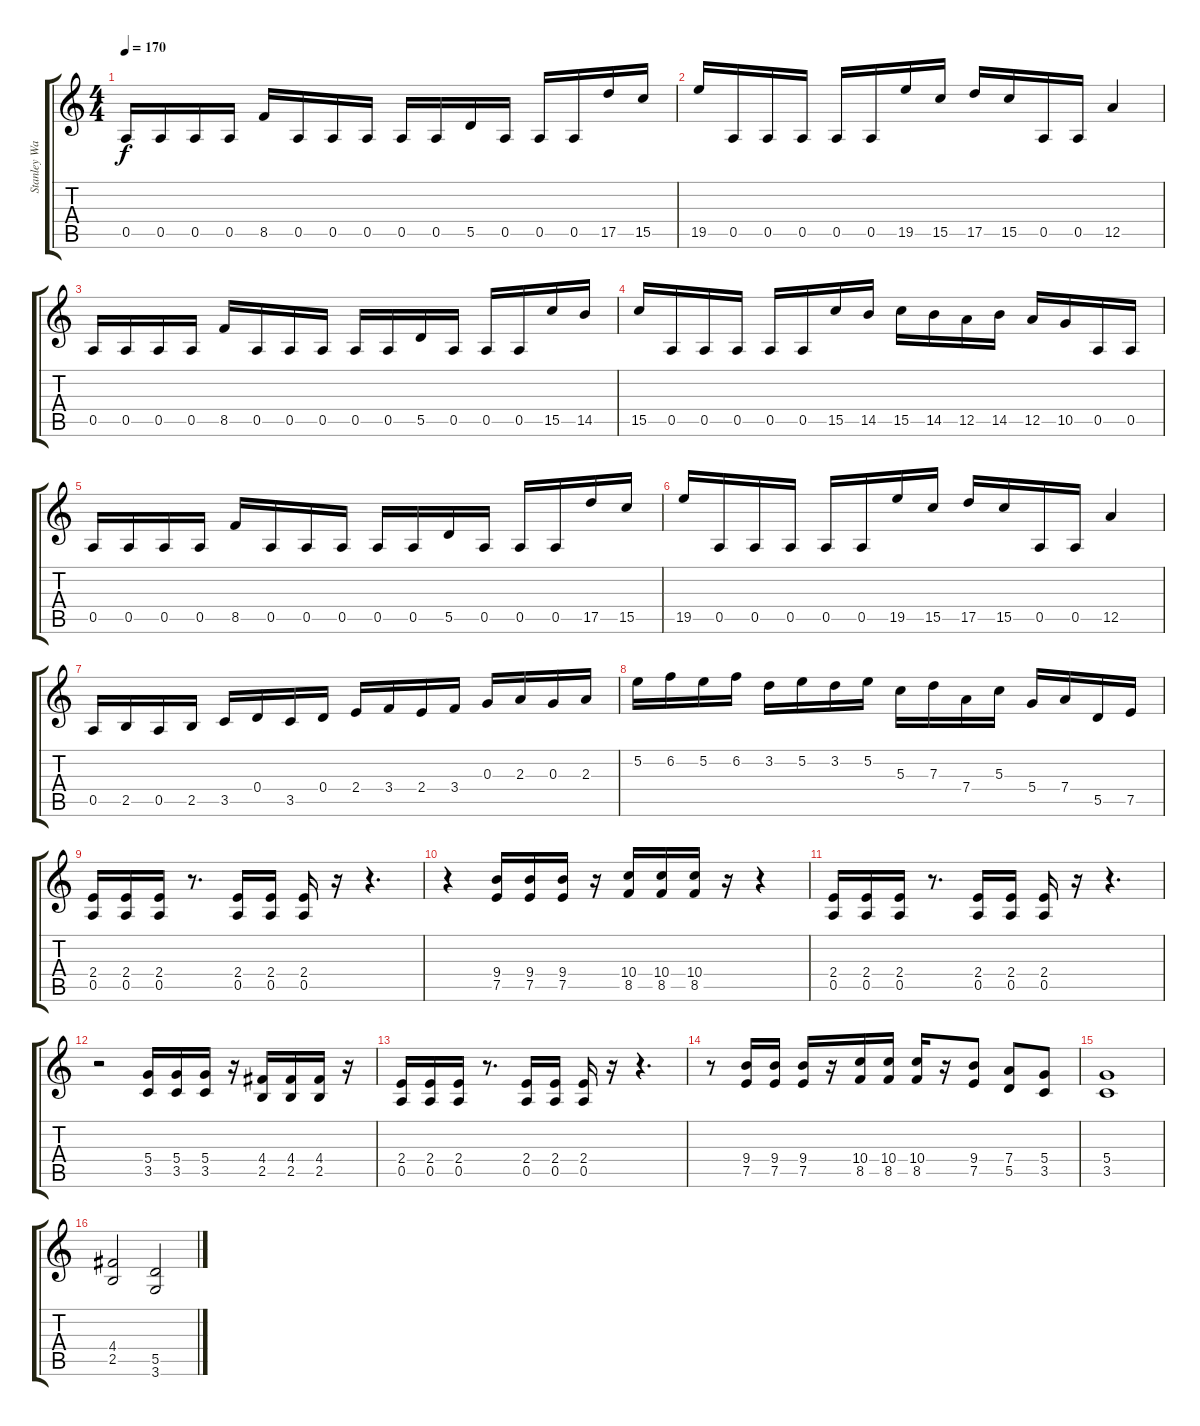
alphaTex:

\track ("Stanley Wagner" "Stanley Wa") {instrument overdrivenguitar}
\staff {score tabs}
\tuning (E4 B3 G3 D3 A2 E2) {hide}
\ts (4 4)
\tempo 170
\clef g2
\ks c
0.5.16{dy f} 0.5.16 0.5.16 0.5.16 8.5.16 0.5.16 0.5.16 0.5.16 0.5.16 0.5.16 5.5.16 0.5.16 0.5.16 0.5.16 17.5.16 15.5.16 |
19.5.16 0.5.16 0.5.16 0.5.16 0.5.16 0.5.16 19.5.16 15.5.16 17.5.16 15.5.16 0.5.16 0.5.16 12.5.4 |
0.5.16 0.5.16 0.5.16 0.5.16 8.5.16 0.5.16 0.5.16 0.5.16 0.5.16 0.5.16 5.5.16 0.5.16 0.5.16 0.5.16 15.5.16 14.5.16 |
15.5.16 0.5.16 0.5.16 0.5.16 0.5.16 0.5.16 15.5.16 14.5.16 15.5.16 14.5.16 12.5.16 14.5.16 12.5.16 10.5.16 0.5.16 0.5.16 |
0.5.16 0.5.16 0.5.16 0.5.16 8.5.16 0.5.16 0.5.16 0.5.16 0.5.16 0.5.16 5.5.16 0.5.16 0.5.16 0.5.16 17.5.16 15.5.16 |
19.5.16 0.5.16 0.5.16 0.5.16 0.5.16 0.5.16 19.5.16 15.5.16 17.5.16 15.5.16 0.5.16 0.5.16 12.5.4 |
0.5.16 2.5.16 0.5.16 2.5.16 3.5.16 0.4.16 3.5.16 0.4.16 2.4.16 3.4.16 2.4.16 3.4.16 0.3.16 2.3.16 0.3.16 2.3.16 |
5.2.16 6.2.16 5.2.16 6.2.16 3.2.16 5.2.16 3.2.16 5.2.16 5.3.16 7.3.16 7.4.16 5.3.16 5.4.16 7.4.16 5.5.16 7.5.16 |
(2.4 0.5).16 (2.4 0.5).16 (2.4 0.5).16 r.8{d} (2.4 0.5).16 (2.4 0.5).16 (2.4 0.5).16 r.16 r.4{d} |
r.4 (9.4 7.5).16 (9.4 7.5).16 (9.4 7.5).16 r.16 (10.4 8.5).16 (10.4 8.5).16 (10.4 8.5).16 r.16 r.4 |
(2.4 0.5).16 (2.4 0.5).16 (2.4 0.5).16 r.8{d} (2.4 0.5).16 (2.4 0.5).16 (2.4 0.5).16 r.16 r.4{d} |
r.2 (5.4 3.5).16 (5.4 3.5).16 (5.4 3.5).16 r.16 (4.4 2.5).16 (4.4 2.5).16 (4.4 2.5).16 r.16 |
(2.4 0.5).16 (2.4 0.5).16 (2.4 0.5).16 r.8{d} (2.4 0.5).16 (2.4 0.5).16 (2.4 0.5).16 r.16 r.4{d} |
r.8 (9.4 7.5).16 (9.4 7.5).16 (9.4 7.5).16 r.16 (10.4 8.5).16 (10.4 8.5).16 (10.4 8.5).16 r.16 (9.4 7.5).8 (7.4 5.5).8 (5.4 3.5).8 |
(5.4 3.5).1 |
(4.4 2.5).2 (5.5 3.6).2
